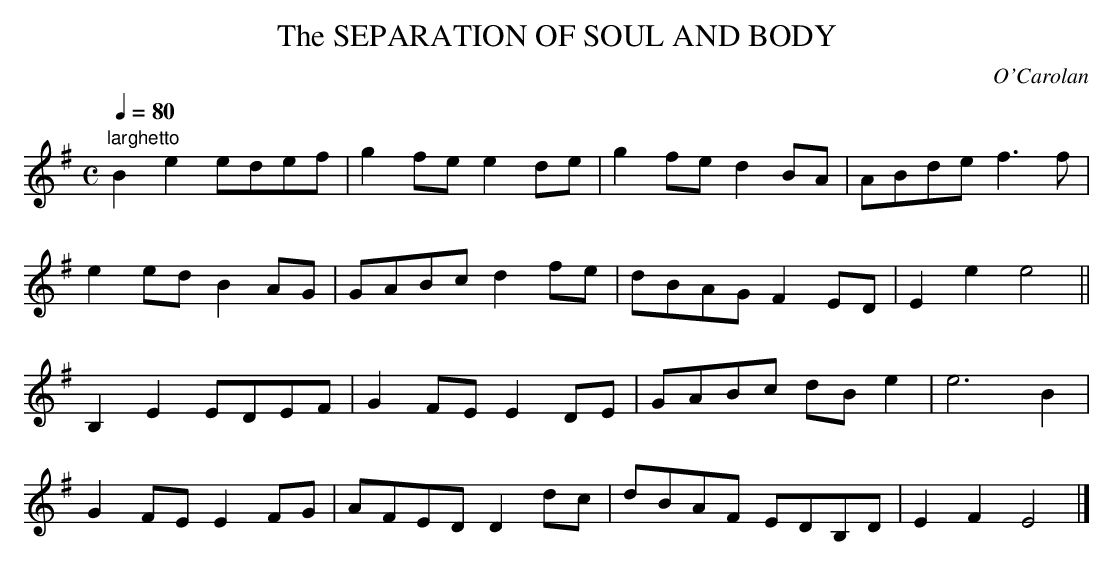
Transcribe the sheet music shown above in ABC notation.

X:1
T:The SEPARATION OF SOUL AND BODY
C:O'Carolan
Q:1/4=80
M:C
L:1/8
K:Em
"larghetto"
B2e2 edef|g2fe e2de|g2fe d2BA|ABde f3f|
e2ed B2AG|GABc d2fe|dBAG F2ED|E2e2 e4||
B,2E2 EDEF|G2FE E2DE|GABc dBe2|e6 B2|
G2FE E2FG|AFED D2dc|dBAF EDB,D|E2F2 E4|]
